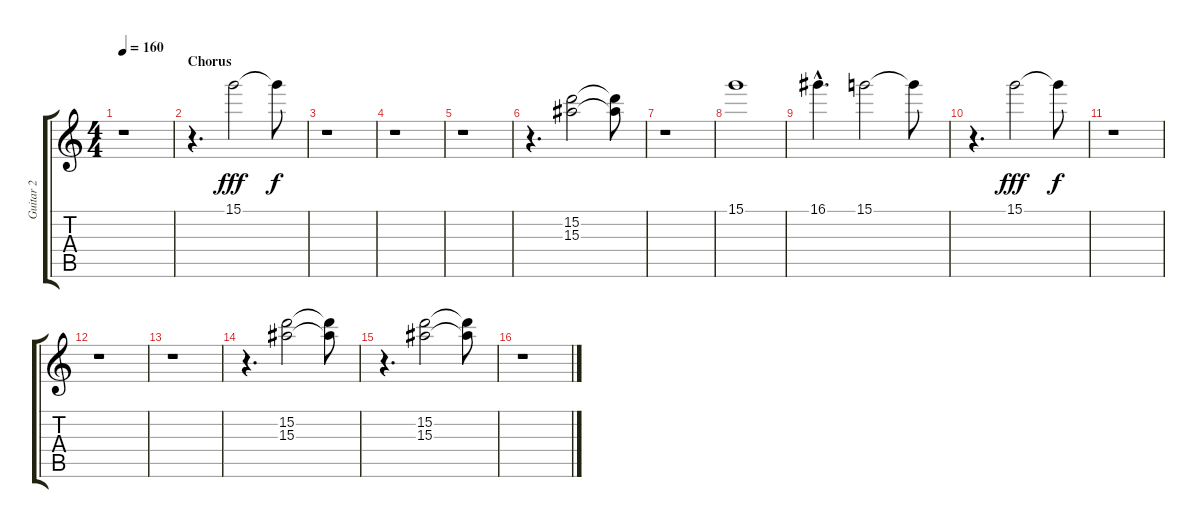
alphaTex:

\track ("Guitar 2" "Guitar 2") {instrument overdrivenguitar}
\staff {score tabs}
\tuning (E4 B3 G3 D3 A2 E2) {hide}
\ts (4 4)
\tempo 160
\clef g2
\ks c
r.1{dy f} |
\section ("" "Chorus ")
r.4{d} 15.1.2{dy fff} 15.1{t}.8{dy f} |
r.1 |
r.1 |
r.1 |
r.4{d} (15.2 15.3).2 (15.2{t} 15.3{t}).8 |
r.1 |
15.1.1 |
16.1{hac}.4{d} 15.1.2 15.1{t}.8 |
r.4{d} 15.1.2{dy fff} 15.1{t}.8{dy f} |
r.1 |
r.1 |
r.1 |
r.4{d} (15.2 15.3).2 (15.2{t} 15.3{t}).8 |
r.4{d} (15.2 15.3).2 (15.2{t} 15.3{t}).8 |
r.1
